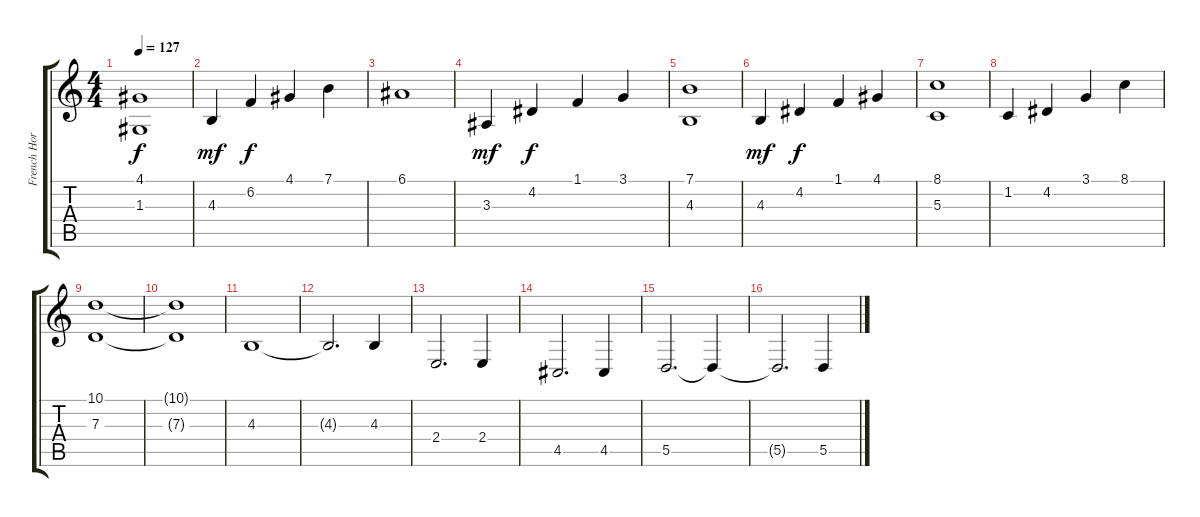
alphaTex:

\track ("French Horn" "French Hor") {instrument frenchhorn}
\staff {score tabs}
\tuning (E4 B3 G3 D3 A2 E2) {hide}
\ts (4 4)
\tempo 127
\clef g2
\ks c
(4.1 1.3).1{dy f} |
4.3.4{dy mf} 6.2.4{dy f} 4.1.4 7.1.4 |
6.1.1 |
3.3.4{dy mf} 4.2.4{dy f} 1.1.4 3.1.4 |
(7.1 4.3).1 |
4.3.4{dy mf} 4.2.4{dy f} 1.1.4 4.1.4 |
(8.1 5.3).1 |
1.2.4 4.2.4 3.1.4 8.1.4 |
(10.1 7.3).1 |
(10.1{t} 7.3{t}).1 |
4.3.1 |
4.3{t}.2{d} 4.3.4 |
2.4.2{d} 2.4.4 |
4.5.2{d} 4.5.4 |
5.5.2{d} 5.5{t}.4 |
5.5{t}.2{d} 5.5.4
